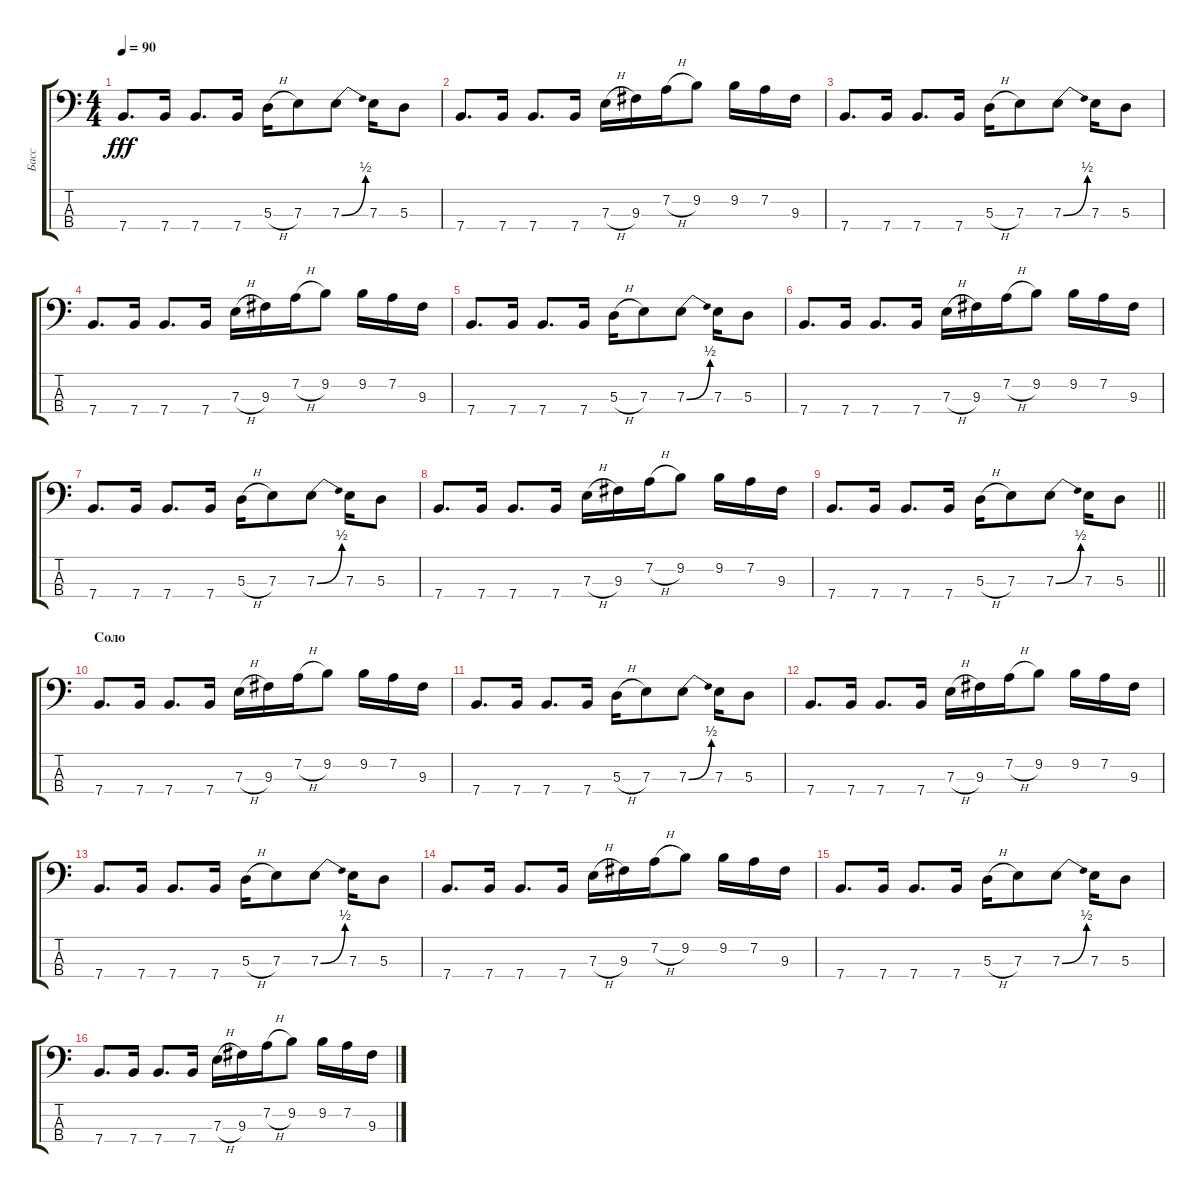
\track ("Басс" "Басс") {instrument electricbassfinger}
\staff {score tabs}
\tuning (G2 D2 A1 E1) {hide}
\ts (4 4)
\tempo 90
\clef f4
\ks c
7.4.8{d dy fff} 7.4.16 7.4.8{d} 7.4.16 5.3{h}.16 7.3.8 7.3{be (bend 0 0 60 2)}.8 7.3.16 5.3.8 |
7.4.8{d} 7.4.16 7.4.8{d} 7.4.16 7.3{h}.16 9.3.16 7.2{h}.16 9.2.8 9.2.16 7.2.16 9.3.16 |
7.4.8{d} 7.4.16 7.4.8{d} 7.4.16 5.3{h}.16 7.3.8 7.3{be (bend 0 0 60 2)}.8 7.3.16 5.3.8 |
7.4.8{d} 7.4.16 7.4.8{d} 7.4.16 7.3{h}.16 9.3.16 7.2{h}.16 9.2.8 9.2.16 7.2.16 9.3.16 |
7.4.8{d} 7.4.16 7.4.8{d} 7.4.16 5.3{h}.16 7.3.8 7.3{be (bend 0 0 60 2)}.8 7.3.16 5.3.8 |
7.4.8{d} 7.4.16 7.4.8{d} 7.4.16 7.3{h}.16 9.3.16 7.2{h}.16 9.2.8 9.2.16 7.2.16 9.3.16 |
7.4.8{d} 7.4.16 7.4.8{d} 7.4.16 5.3{h}.16 7.3.8 7.3{be (bend 0 0 60 2)}.8 7.3.16 5.3.8 |
7.4.8{d} 7.4.16 7.4.8{d} 7.4.16 7.3{h}.16 9.3.16 7.2{h}.16 9.2.8 9.2.16 7.2.16 9.3.16 |
\barLineRight lightlight
7.4.8{d} 7.4.16 7.4.8{d} 7.4.16 5.3{h}.16 7.3.8 7.3{be (bend 0 0 60 2)}.8 7.3.16 5.3.8 |
\section ("" "Соло")
7.4.8{d} 7.4.16 7.4.8{d} 7.4.16 7.3{h}.16 9.3.16 7.2{h}.16 9.2.8 9.2.16 7.2.16 9.3.16 |
7.4.8{d} 7.4.16 7.4.8{d} 7.4.16 5.3{h}.16 7.3.8 7.3{be (bend 0 0 60 2)}.8 7.3.16 5.3.8 |
7.4.8{d} 7.4.16 7.4.8{d} 7.4.16 7.3{h}.16 9.3.16 7.2{h}.16 9.2.8 9.2.16 7.2.16 9.3.16 |
7.4.8{d} 7.4.16 7.4.8{d} 7.4.16 5.3{h}.16 7.3.8 7.3{be (bend 0 0 60 2)}.8 7.3.16 5.3.8 |
7.4.8{d} 7.4.16 7.4.8{d} 7.4.16 7.3{h}.16 9.3.16 7.2{h}.16 9.2.8 9.2.16 7.2.16 9.3.16 |
7.4.8{d} 7.4.16 7.4.8{d} 7.4.16 5.3{h}.16 7.3.8 7.3{be (bend 0 0 60 2)}.8 7.3.16 5.3.8 |
7.4.8{d} 7.4.16 7.4.8{d} 7.4.16 7.3{h}.16 9.3.16 7.2{h}.16 9.2.8 9.2.16 7.2.16 9.3.16
